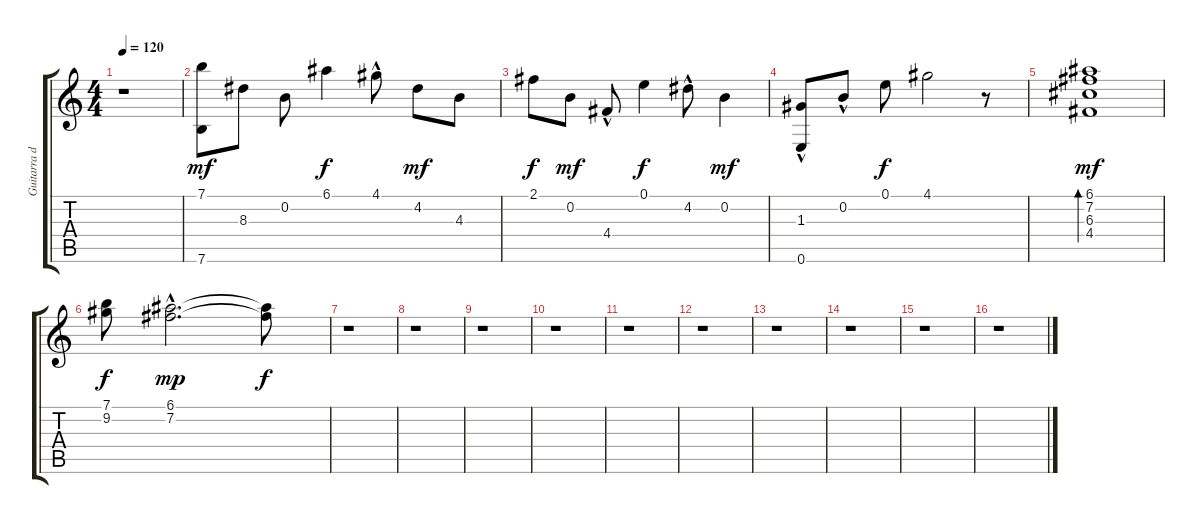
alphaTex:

\track ("Guitarra de Apoyo" "Guitarra d") {instrument acousticguitarsteel}
\staff {score tabs}
\tuning (E4 B3 G3 D3 A2 E2) {hide}
\ts (4 4)
\tempo 120
\clef g2
\ks c
r.1{dy mf instrument acousticguitarsteel} |
(7.1 7.6).8 8.3.8 0.2.8 6.1.4{dy f} 4.1{hac}.8 4.2.8{dy mf} 4.3.8 |
2.1.8{dy f} 0.2.8{dy mf} 4.4{hac}.8 0.1.4{dy f} 4.2{hac}.8 0.2.4{dy mf} |
(1.3{hac} 0.6{hac}).8 0.2{hac}.8 0.1.8{dy f} 4.1.2 r.8 |
(6.1 7.2 6.3 4.4).1{bd 240 dy mf} |
(7.1 9.2).8{dy f} (6.1{hac} 7.2).2{d dy mp} (6.1{t} 7.2{t}).8{dy f} |
r.1 |
r.1 |
r.1 |
r.1 |
r.1 |
r.1 |
r.1 |
r.1 |
r.1 |
r.1
